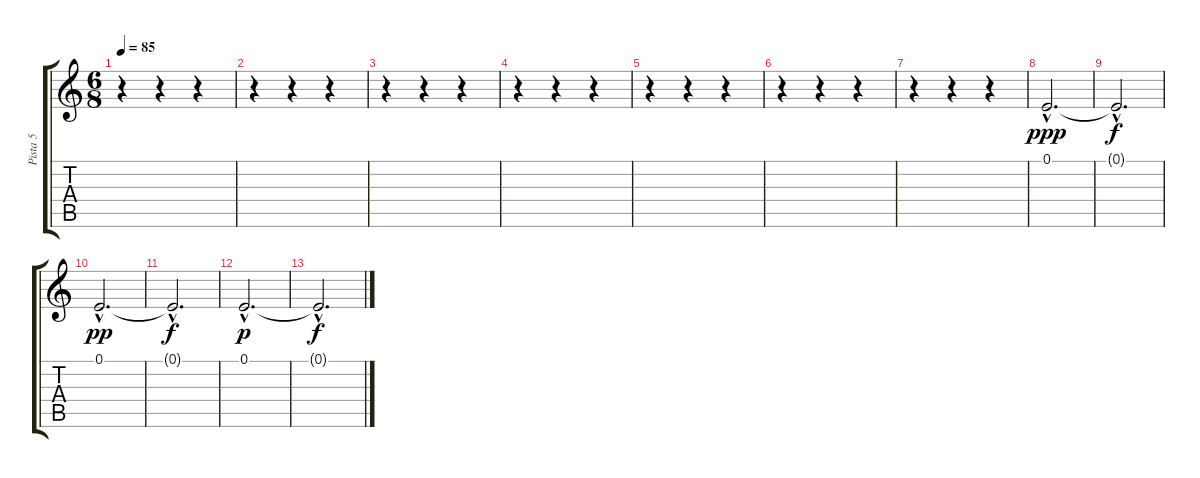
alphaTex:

\track ("Pista 5" "Pista 5") {instrument seashore}
\staff {score tabs}
\tuning (E4 B3 G3 D3 A2 E2) {hide}
\ts (6 8)
\tempo 85
\clef g2
\ks c
r.4{dy ppp} r.4 r.4 |
r.4 r.4 r.4 |
r.4 r.4 r.4 |
r.4 r.4 r.4 |
r.4 r.4 r.4 |
r.4 r.4 r.4 |
r.4 r.4 r.4 |
0.1{hac}.2{d} |
0.1{hac t}.2{d dy f} |
0.1{hac}.2{d dy pp} |
0.1{hac t}.2{d dy f} |
0.1{hac}.2{d dy p} |
0.1{hac t}.2{d dy f}
